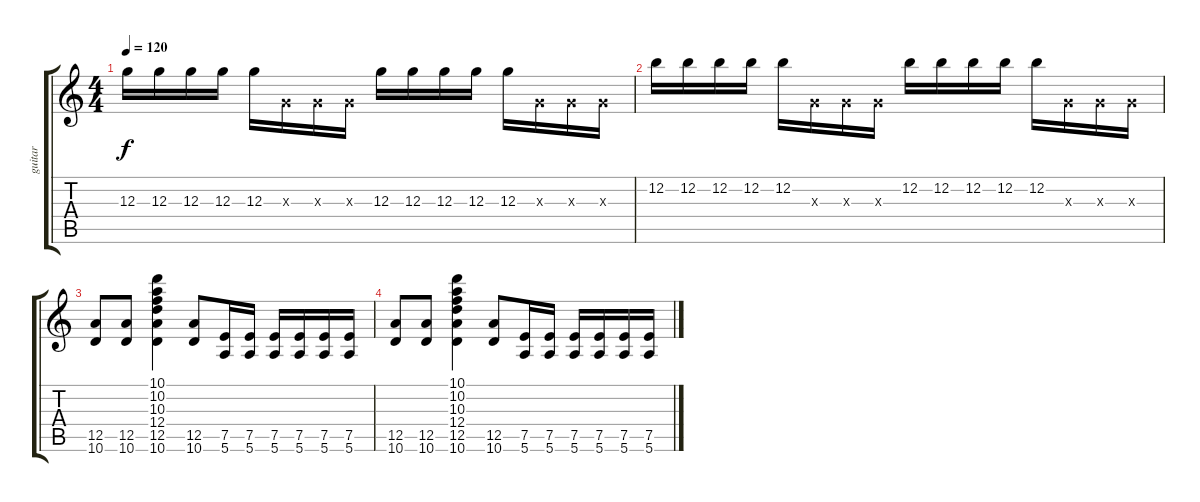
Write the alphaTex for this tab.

\track ("guitar " "guitar ") {instrument overdrivenguitar}
\staff {score tabs}
\tuning (E4 B3 G3 D3 A2 E2) {hide}
\ts (4 4)
\tempo 120
\clef g2
\ks c
12.3.16{dy f} 12.3.16 12.3.16 12.3.16 12.3.16 0.3{x}.16 0.3{x}.16 0.3{x}.16 12.3.16 12.3.16 12.3.16 12.3.16 12.3.16 0.3{x}.16 0.3{x}.16 0.3{x}.16 |
12.2.16 12.2.16 12.2.16 12.2.16 12.2.16 0.3{x}.16 0.3{x}.16 0.3{x}.16 12.2.16 12.2.16 12.2.16 12.2.16 12.2.16 0.3{x}.16 0.3{x}.16 0.3{x}.16 |
(12.5 10.6).8 (12.5 10.6).8 (10.1 10.2 10.3 12.4 12.5 10.6).4 (12.5 10.6).8 (7.5 5.6).16 (7.5 5.6).16 (7.5 5.6).16 (7.5 5.6).16 (7.5 5.6).16 (7.5 5.6).16 |
(12.5 10.6).8 (12.5 10.6).8 (10.1 10.2 10.3 12.4 12.5 10.6).4 (12.5 10.6).8 (7.5 5.6).16 (7.5 5.6).16 (7.5 5.6).16 (7.5 5.6).16 (7.5 5.6).16 (7.5 5.6).16
